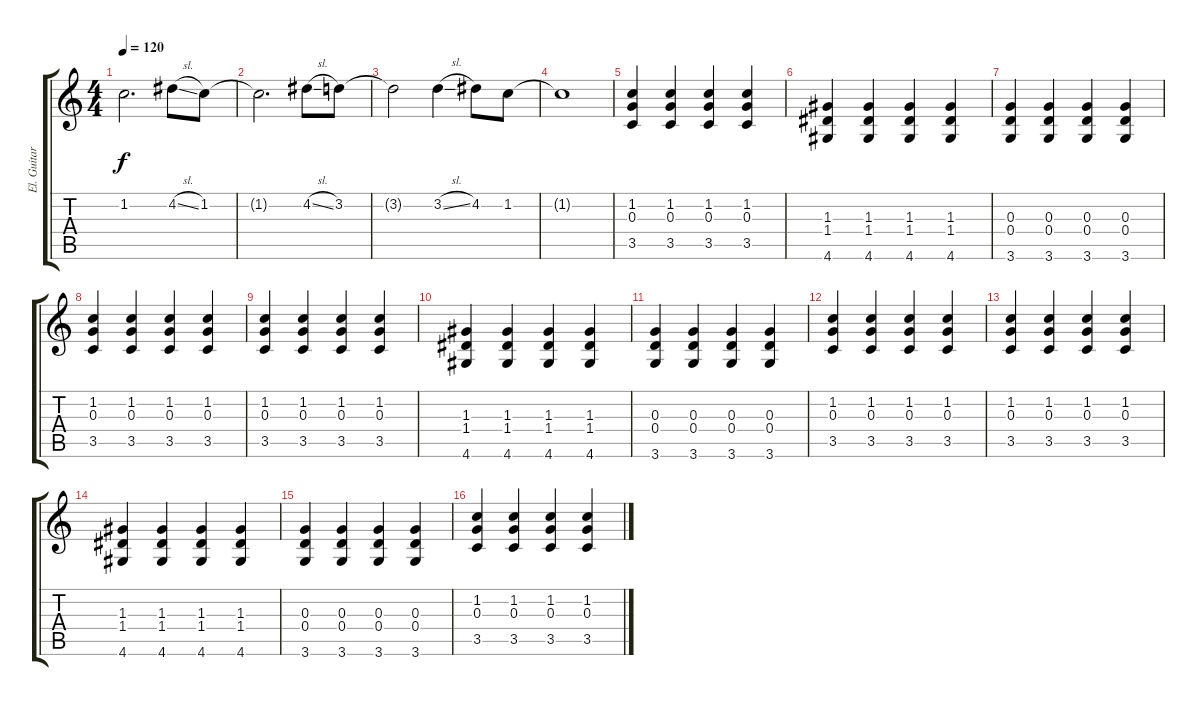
\track ("El. Guitar 1" "El. Guitar") {instrument distortionguitar}
\staff {score tabs}
\tuning (E4 B3 G3 D3 A2 E2) {hide}
\ts (4 4)
\tempo 120
\clef g2
\ks c
1.2.2{d dy f} 4.2{sl}.8 1.2.8 |
1.2{t}.2{d} 4.2{sl}.8 3.2.8 |
3.2{t}.2 3.2{sl}.4 4.2.8 1.2.8 |
1.2{t}.1 |
(1.2 0.3 3.5).4{volume 13} (1.2 0.3 3.5).4 (1.2 0.3 3.5).4 (1.2 0.3 3.5).4 |
(1.3 1.4 4.6).4 (1.3 1.4 4.6).4 (1.3 1.4 4.6).4 (1.3 1.4 4.6).4 |
(0.3 0.4 3.6).4 (0.3 0.4 3.6).4 (0.3 0.4 3.6).4 (0.3 0.4 3.6).4 |
(1.2 0.3 3.5).4 (1.2 0.3 3.5).4 (1.2 0.3 3.5).4 (1.2 0.3 3.5).4 |
(1.2 0.3 3.5).4 (1.2 0.3 3.5).4 (1.2 0.3 3.5).4 (1.2 0.3 3.5).4 |
(1.3 1.4 4.6).4 (1.3 1.4 4.6).4 (1.3 1.4 4.6).4 (1.3 1.4 4.6).4 |
(0.3 0.4 3.6).4 (0.3 0.4 3.6).4 (0.3 0.4 3.6).4 (0.3 0.4 3.6).4 |
(1.2 0.3 3.5).4 (1.2 0.3 3.5).4 (1.2 0.3 3.5).4 (1.2 0.3 3.5).4 |
(1.2 0.3 3.5).4 (1.2 0.3 3.5).4 (1.2 0.3 3.5).4 (1.2 0.3 3.5).4 |
(1.3 1.4 4.6).4 (1.3 1.4 4.6).4 (1.3 1.4 4.6).4 (1.3 1.4 4.6).4 |
(0.3 0.4 3.6).4 (0.3 0.4 3.6).4 (0.3 0.4 3.6).4 (0.3 0.4 3.6).4 |
(1.2 0.3 3.5).4 (1.2 0.3 3.5).4 (1.2 0.3 3.5).4 (1.2 0.3 3.5).4
